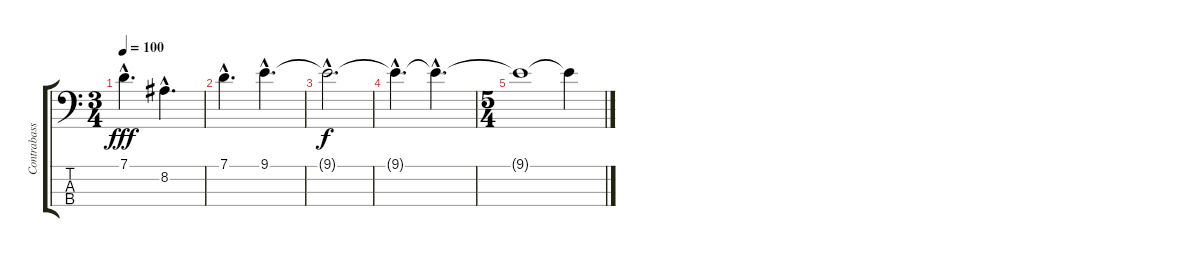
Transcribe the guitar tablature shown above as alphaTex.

\track ("Contrabass" "Contrabass") {instrument contrabass}
\staff {score tabs}
\tuning (G2 D2 A1 E1) {hide}
\ts (3 4)
\tempo 100
\clef f4
\ks c
7.1{hac}.4{d dy fff} 8.2{hac}.4{d} |
7.1{hac}.4{d} 9.1{hac}.4{d} |
9.1{hac t}.2{d dy f} |
9.1{hac t}.4{d} 9.1{hac t}.4{d} |
\ts (5 4)
9.1{t}.1 9.1{t}.4
